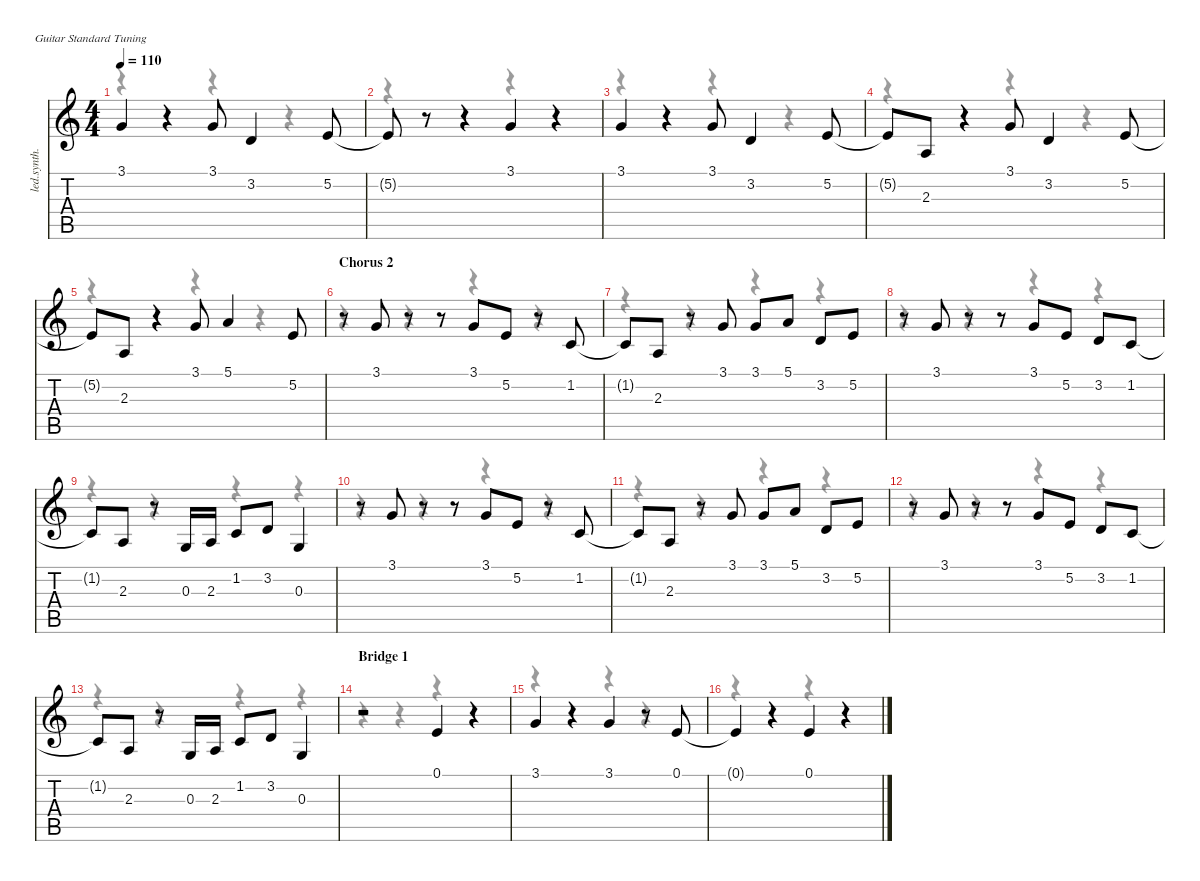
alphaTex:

\defaultSystemsLayout 4
\hideDynamics
\bracketExtendMode nobrackets
\otherSystemsTrackNameOrientation horizontal
\track ("Vocal" "led.synth.") {instrument lead6voice}
\staff {score tabs}
\tuning (E4 B3 G3 D3 A2 E2)
\voice
\ts (4 4)
\tempo 110
\clef g2
\ks c
3.1.4{dy f beam Up} r.4{beam Up} 3.1.8{beam Up} 3.2.4{beam Up} 5.2.8{beam Up} |
5.2{t}.8{beam Up} r.8{beam Up} r.4{beam Up} 3.1.4{beam Up} r.4{beam Up} |
3.1.4{beam Up} r.4{beam Up} 3.1.8{beam Up} 3.2.4{beam Up} 5.2.8{beam Up} |
5.2{t}.8{beam Up} 2.3.8{beam Up} r.4{beam Up} 3.1.8{beam Up} 3.2.4{beam Up} 5.2.8{beam Up} |
5.2{t}.8{beam Up} 2.3.8{beam Up} r.4{beam Up} 3.1.8{beam Up} 5.1.4{beam Up} 5.2.8{beam Up} |
\section ("" "Chorus 2")
r.8{beam Up} 3.1.8{beam Up} r.8{beam Up} r.8{beam Up} 3.1.8{beam Up} 5.2.8{beam Up} r.8{beam Up} 1.2.8{beam Up} |
1.2{t}.8{beam Up} 2.3.8{beam Up} r.8{beam Up} 3.1.8{beam Up} 3.1.8{beam Up} 5.1.8{beam Up} 3.2.8{beam Up} 5.2.8{beam Up} |
r.8{beam Up} 3.1.8{beam Up} r.8{beam Up} r.8{beam Up} 3.1.8{beam Up} 5.2.8{beam Up} 3.2.8{beam Up} 1.2.8{beam Up} |
1.2{t}.8{beam Up} 2.3.8{beam Up} r.8{beam Up} 0.3.16{beam Up} 2.3.16{beam Up} 1.2.8{beam Up} 3.2.8{beam Up} 0.3.4{beam Up} |
r.8{beam Up} 3.1.8{beam Up} r.8{beam Up} r.8{beam Up} 3.1.8{beam Up} 5.2.8{beam Up} r.8{beam Up} 1.2.8{beam Up} |
1.2{t}.8{beam Up} 2.3.8{beam Up} r.8{beam Up} 3.1.8{beam Up} 3.1.8{beam Up} 5.1.8{beam Up} 3.2.8{beam Up} 5.2.8{beam Up} |
r.8{beam Up} 3.1.8{beam Up} r.8{beam Up} r.8{beam Up} 3.1.8{beam Up} 5.2.8{beam Up} 3.2.8{beam Up} 1.2.8{beam Up} |
1.2{t}.8{beam Up} 2.3.8{beam Up} r.8{beam Up} 0.3.16{beam Up} 2.3.16{beam Up} 1.2.8{beam Up} 3.2.8{beam Up} 0.3.4{beam Up} |
\section ("" "Bridge 1")
r.2{beam Up} 0.1.4{beam Up} r.4{beam Up} |
3.1.4{beam Up} r.4{beam Up} 3.1.4{beam Up} r.8{beam Up} 0.1.8{beam Up} |
0.1{t}.4{beam Up} r.4{beam Up} 0.1.4{beam Up} r.4{beam Up}
\voice
\clef g2
\ottava regular
\simile none
\ks c
r.4{dy mf beam Down} r.4{beam Down} r.4{beam Down} r.4{beam Down} |
r.4{beam Down} r.4{beam Down} r.4{beam Down} r.4{beam Down} |
r.4{beam Down} r.4{beam Down} r.4{beam Down} r.4{beam Down} |
r.4{beam Down} r.4{beam Down} r.4{beam Down} r.4{beam Down} |
r.4{beam Down} r.4{beam Down} r.4{beam Down} r.4{beam Down} |
r.4{beam Down} r.4{beam Down} r.4{beam Down} r.4{beam Down} |
r.4{beam Down} r.4{beam Down} r.4{beam Down} r.4{beam Down} |
r.4{beam Down} r.4{beam Down} r.4{beam Down} r.4{beam Down} |
r.4{beam Down} r.4{beam Down} r.4{beam Down} r.4{beam Down} |
r.4{beam Down} r.4{beam Down} r.4{beam Down} r.4{beam Down} |
r.4{beam Down} r.4{beam Down} r.4{beam Down} r.4{beam Down} |
r.4{beam Down} r.4{beam Down} r.4{beam Down} r.4{beam Down} |
r.4{beam Down} r.4{beam Down} r.4{beam Down} r.4{beam Down} |
r.4{beam Down} r.4{beam Down} r.4{beam Down} r.4{beam Down} |
r.4{beam Down} r.4{beam Down} r.4{beam Down} r.4{beam Down} |
r.4{beam Down} r.4{beam Down} r.4{beam Down} r.4{beam Down}
